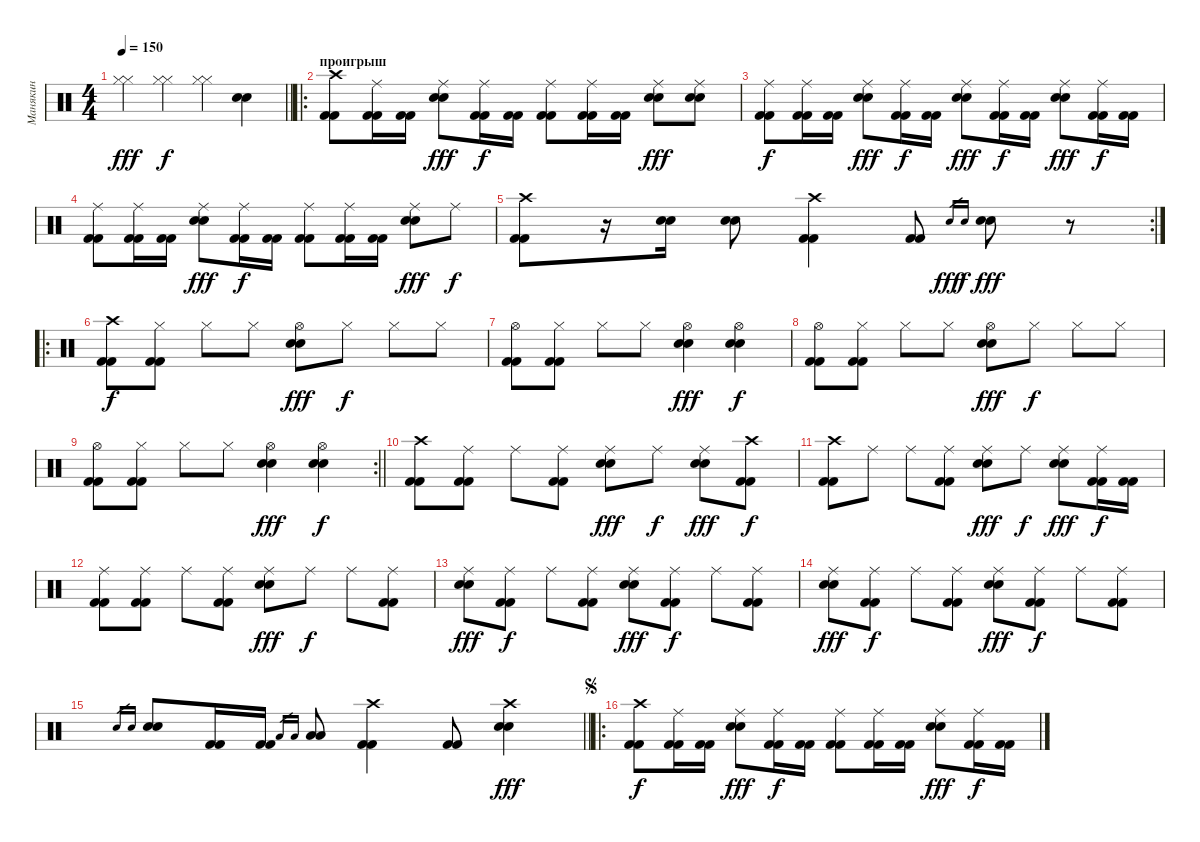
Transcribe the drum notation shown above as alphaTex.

\track ("Манякин" "Манякин") {instrument percussion}
\staff {score}
\articulation defaults
\ts (4 4)
\tempo 150
\clef neutral
\barLineRight lightlight
\ks c
("Hi-Hat (closed)" "Hi-Hat (closed)").4{dy fff} ("Hi-Hat (closed)" "Hi-Hat (closed)").4{dy f} ("Hi-Hat (closed)" "Hi-Hat (closed)").4 ("Electric Snare (hit)" "Electric Snare (hit)").4 |
\ro
\section ("" "проигрыш")
("Crash high (hit)" "Kick (hit) 2" "Kick (hit) 2").8 ("Ride (middle)" "Kick (hit) 2" "Kick (hit) 2").16 ("Kick (hit) 2" "Kick (hit) 2").16 ("Ride (middle)" "Electric Snare (hit)" "Electric Snare (hit)").8{dy fff} ("Ride (middle)" "Kick (hit) 2" "Kick (hit) 2").16{dy f} ("Kick (hit) 2" "Kick (hit) 2").16 ("Ride (middle)" "Kick (hit) 2" "Kick (hit) 2").8 ("Ride (middle)" "Kick (hit) 2" "Kick (hit) 2").16 ("Kick (hit) 2" "Kick (hit) 2").16 ("Ride (middle)" "Electric Snare (hit)" "Electric Snare (hit)").8{dy fff} ("Ride (middle)" "Electric Snare (hit)" "Electric Snare (hit)").8 |
("Ride (middle)" "Kick (hit) 2" "Kick (hit) 2").8{dy f} ("Ride (middle)" "Kick (hit) 2" "Kick (hit) 2").16 ("Kick (hit) 2" "Kick (hit) 2").16 ("Ride (middle)" "Electric Snare (hit)" "Electric Snare (hit)").8{dy fff} ("Ride (middle)" "Kick (hit) 2" "Kick (hit) 2").16{dy f} ("Kick (hit) 2" "Kick (hit) 2").16 ("Ride (middle)" "Electric Snare (hit)" "Electric Snare (hit)").8{dy fff} ("Ride (middle)" "Kick (hit) 2" "Kick (hit) 2").16{dy f} ("Kick (hit) 2" "Kick (hit) 2").16 ("Ride (middle)" "Electric Snare (hit)" "Electric Snare (hit)").8{dy fff} ("Ride (middle)" "Kick (hit) 2" "Kick (hit) 2").16{dy f} ("Kick (hit) 2" "Kick (hit) 2").16 |
("Ride (middle)" "Kick (hit) 2" "Kick (hit) 2").8 ("Ride (middle)" "Kick (hit) 2" "Kick (hit) 2").16 ("Kick (hit) 2" "Kick (hit) 2").16 ("Ride (middle)" "Electric Snare (hit)" "Electric Snare (hit)").8{dy fff} ("Ride (middle)" "Kick (hit) 2" "Kick (hit) 2").16{dy f} ("Kick (hit) 2" "Kick (hit) 2").16 ("Ride (middle)" "Kick (hit) 2" "Kick (hit) 2").8 ("Ride (middle)" "Kick (hit) 2" "Kick (hit) 2").16 ("Kick (hit) 2" "Kick (hit) 2").16 ("Ride (middle)" "Electric Snare (hit)" "Electric Snare (hit)").8{dy fff} "Ride (middle)".8{dy f} |
\rc 2
("Crash high (hit)" "Kick (hit) 2" "Kick (hit) 2").8 r.16 ("Electric Snare (hit)" "Electric Snare (hit)").16 ("Electric Snare (hit)" "Electric Snare (hit)").8 ("Crash high (hit)" "Kick (hit) 2" "Kick (hit) 2").4 ("Kick (hit) 2" "Kick (hit) 2").8 "Electric Snare (hit)".16{gr dy fff} "Electric Snare (hit)".16{gr dy f} ("Electric Snare (hit)" "Electric Snare (hit)").8{dy fff} r.8 |
\ro
("Crash high (hit)" "Kick (hit) 2" "Kick (hit) 2").8{dy f} ("Hi-Hat (closed)" "Kick (hit) 2" "Kick (hit) 2").8 "Hi-Hat (closed)".8 "Hi-Hat (closed)".8 ("Hi-Hat (open)" "Electric Snare (hit)" "Electric Snare (hit)").8{dy fff} "Hi-Hat (closed)".8{dy f} "Hi-Hat (closed)".8 "Hi-Hat (closed)".8 |
("Hi-Hat (open)" "Kick (hit) 2" "Kick (hit) 2").8 ("Hi-Hat (closed)" "Kick (hit) 2" "Kick (hit) 2").8 "Hi-Hat (closed)".8 "Hi-Hat (closed)".8 ("Hi-Hat (open)" "Electric Snare (hit)" "Electric Snare (hit)").4{dy fff} ("Hi-Hat (open)" "Electric Snare (hit)" "Electric Snare (hit)").4{dy f} |
("Hi-Hat (open)" "Kick (hit) 2" "Kick (hit) 2").8 ("Hi-Hat (closed)" "Kick (hit) 2" "Kick (hit) 2").8 "Hi-Hat (closed)".8 "Hi-Hat (closed)".8 ("Hi-Hat (open)" "Electric Snare (hit)" "Electric Snare (hit)").8{dy fff} "Hi-Hat (closed)".8{dy f} "Hi-Hat (closed)".8 "Hi-Hat (closed)".8 |
\rc 2
\barLineRight lightlight
("Hi-Hat (open)" "Kick (hit) 2" "Kick (hit) 2").8 ("Hi-Hat (closed)" "Kick (hit) 2" "Kick (hit) 2").8 "Hi-Hat (closed)".8 "Hi-Hat (closed)".8 ("Hi-Hat (open)" "Electric Snare (hit)" "Electric Snare (hit)").4{dy fff} ("Hi-Hat (open)" "Electric Snare (hit)" "Electric Snare (hit)").4{dy f} |
\section ("" "")
("Crash high (hit)" "Kick (hit) 2" "Kick (hit) 2").8 ("Ride (middle)" "Kick (hit) 2" "Kick (hit) 2").8 "Ride (middle)".8 ("Ride (middle)" "Kick (hit) 2" "Kick (hit) 2").8 ("Ride (middle)" "Electric Snare (hit)" "Electric Snare (hit)").8{dy fff} "Ride (middle)".8{dy f} ("Ride (middle)" "Electric Snare (hit)" "Electric Snare (hit)").8{dy fff} ("Crash high (hit)" "Kick (hit) 2" "Kick (hit) 2").8{dy f} |
("Crash high (hit)" "Kick (hit) 2" "Kick (hit) 2").8 "Ride (middle)".8 "Ride (middle)".8 ("Ride (middle)" "Kick (hit) 2" "Kick (hit) 2").8 ("Ride (middle)" "Electric Snare (hit)" "Electric Snare (hit)").8{dy fff} "Ride (middle)".8{dy f} ("Ride (middle)" "Electric Snare (hit)" "Electric Snare (hit)").8{dy fff} ("Ride (middle)" "Kick (hit) 2" "Kick (hit) 2").16{dy f} ("Kick (hit) 2" "Kick (hit) 2").16 |
("Ride (middle)" "Kick (hit) 2" "Kick (hit) 2").8 ("Ride (middle)" "Kick (hit) 2" "Kick (hit) 2").8 "Ride (middle)".8 ("Ride (middle)" "Kick (hit) 2" "Kick (hit) 2").8 ("Ride (middle)" "Electric Snare (hit)" "Electric Snare (hit)").8{dy fff} "Ride (middle)".8{dy f} "Ride (middle)".8 ("Ride (middle)" "Kick (hit) 2" "Kick (hit) 2").8 |
("Ride (middle)" "Electric Snare (hit)" "Electric Snare (hit)").8{dy fff} ("Ride (middle)" "Kick (hit) 2" "Kick (hit) 2").8{dy f} "Ride (middle)".8 ("Ride (middle)" "Kick (hit) 2" "Kick (hit) 2").8 ("Ride (middle)" "Electric Snare (hit)" "Electric Snare (hit)").8{dy fff} ("Ride (middle)" "Kick (hit) 2" "Kick (hit) 2").8{dy f} "Ride (middle)".8 ("Ride (middle)" "Kick (hit) 2" "Kick (hit) 2").8 |
("Ride (middle)" "Electric Snare (hit)" "Electric Snare (hit)").8{dy fff} ("Ride (middle)" "Kick (hit) 2" "Kick (hit) 2").8{dy f} "Ride (middle)".8 ("Ride (middle)" "Kick (hit) 2" "Kick (hit) 2").8 ("Ride (middle)" "Electric Snare (hit)" "Electric Snare (hit)").8{dy fff} ("Ride (middle)" "Kick (hit) 2" "Kick (hit) 2").8{dy f} "Ride (middle)".8 ("Ride (middle)" "Kick (hit) 2" "Kick (hit) 2").8 |
\barLineRight lightlight "Electric Snare (hit)".16{gr} "Electric Snare (hit)".16{gr}
("Electric Snare (hit)" "Electric Snare (hit)").8 ("Kick (hit) 2" "Kick (hit) 2").16 ("Kick (hit) 2" "Kick (hit) 2").16 "Low Tom (hit)".16{gr} "Low Tom (hit)".16{gr} ("Low Tom (hit)" "Low Tom (hit)").8 ("Crash high (hit)" "Kick (hit) 2" "Kick (hit) 2").4 ("Kick (hit) 2" "Kick (hit) 2").8 ("Crash high (hit)" "Electric Snare (hit)" "Electric Snare (hit)").4{dy fff} |
\ro
\section ("" "")
\jump segno
("Crash high (hit)" "Kick (hit) 2" "Kick (hit) 2").8{dy f} ("Ride (middle)" "Kick (hit) 2" "Kick (hit) 2").16 ("Kick (hit) 2" "Kick (hit) 2").16 ("Ride (middle)" "Electric Snare (hit)" "Electric Snare (hit)").8{dy fff} ("Ride (middle)" "Kick (hit) 2" "Kick (hit) 2").16{dy f} ("Kick (hit) 2" "Kick (hit) 2").16 ("Ride (middle)" "Kick (hit) 2" "Kick (hit) 2").8 ("Ride (middle)" "Kick (hit) 2" "Kick (hit) 2").16 ("Kick (hit) 2" "Kick (hit) 2").16 ("Ride (middle)" "Electric Snare (hit)" "Electric Snare (hit)").8{dy fff} ("Ride (middle)" "Kick (hit) 2" "Kick (hit) 2").16{dy f} ("Kick (hit) 2" "Kick (hit) 2").16
